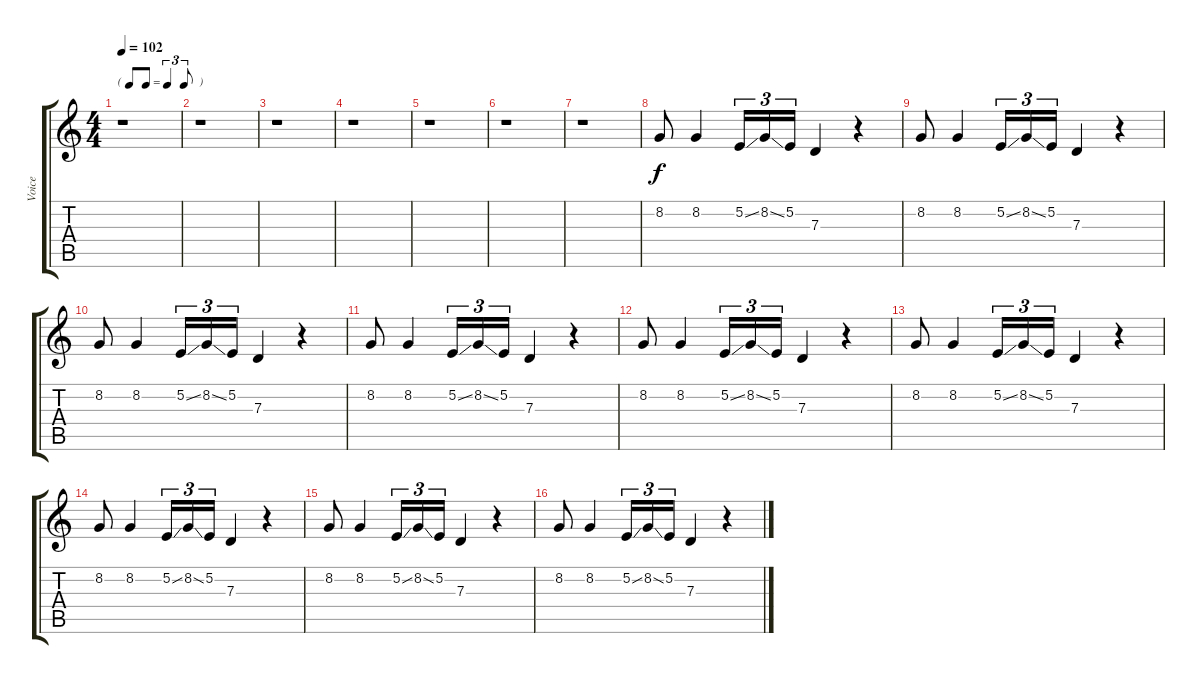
\track ("Voice" "Voice") {instrument englishhorn}
\staff {score tabs}
\tuning (E4 B3 G3 D3 A2 E2) {hide}
\ts (4 4)
\tf triplet8th
\tempo 102
\clef g2
\ks c
r.1{dy f} |
r.1 |
r.1 |
r.1 |
r.1 |
r.1 |
r.1 |
8.2.8 8.2.4 5.2{ss}.16{tu (3 2)} 8.2{ss}.16{tu (3 2)} 5.2.16{tu (3 2)} 7.3.4 r.4 |
8.2.8 8.2.4 5.2{ss}.16{tu (3 2)} 8.2{ss}.16{tu (3 2)} 5.2.16{tu (3 2)} 7.3.4 r.4 |
8.2.8 8.2.4 5.2{ss}.16{tu (3 2)} 8.2{ss}.16{tu (3 2)} 5.2.16{tu (3 2)} 7.3.4 r.4 |
8.2.8 8.2.4 5.2{ss}.16{tu (3 2)} 8.2{ss}.16{tu (3 2)} 5.2.16{tu (3 2)} 7.3.4 r.4 |
8.2.8 8.2.4 5.2{ss}.16{tu (3 2)} 8.2{ss}.16{tu (3 2)} 5.2.16{tu (3 2)} 7.3.4 r.4 |
8.2.8 8.2.4 5.2{ss}.16{tu (3 2)} 8.2{ss}.16{tu (3 2)} 5.2.16{tu (3 2)} 7.3.4 r.4 |
8.2.8 8.2.4 5.2{ss}.16{tu (3 2)} 8.2{ss}.16{tu (3 2)} 5.2.16{tu (3 2)} 7.3.4 r.4 |
8.2.8 8.2.4 5.2{ss}.16{tu (3 2)} 8.2{ss}.16{tu (3 2)} 5.2.16{tu (3 2)} 7.3.4 r.4 |
8.2.8 8.2.4 5.2{ss}.16{tu (3 2)} 8.2{ss}.16{tu (3 2)} 5.2.16{tu (3 2)} 7.3.4 r.4
